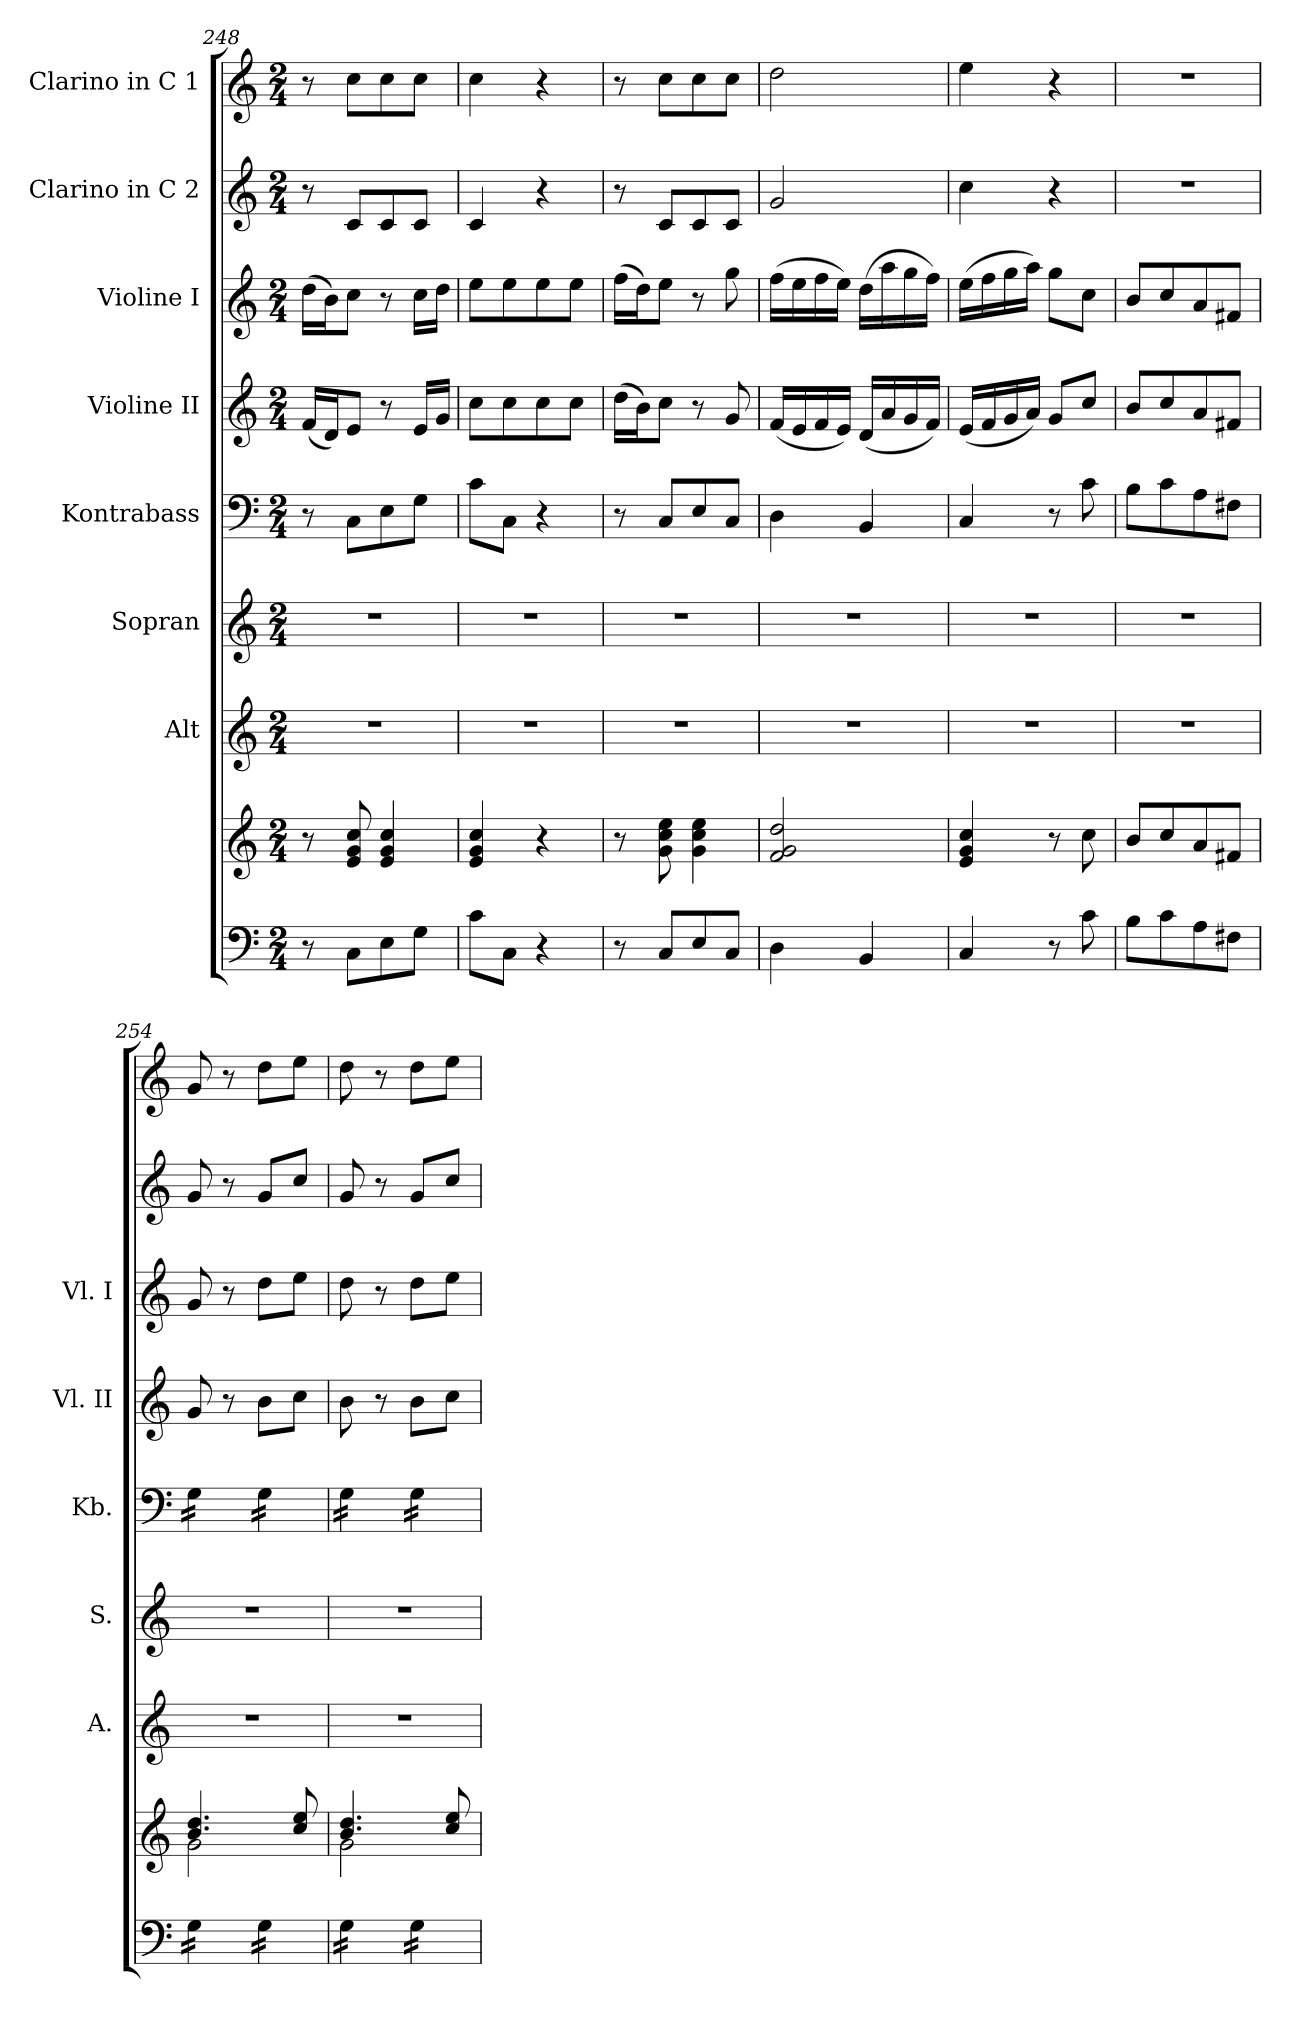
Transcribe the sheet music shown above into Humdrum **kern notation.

**kern	**kern	**kern	**kern	**kern	**kern	**kern	**kern	**kern
*part8	*part8	*part7	*part6	*part5	*part4	*part3	*part2	*part1
*staff9	*staff8	*staff7	*staff6	*staff5	*staff4	*staff3	*staff2	*staff1
*	*	*I"Alt	*I"Sopran	*I"Kontrabass	*I"Violine II	*I"Violine I	*I"Clarino in C 2	*I"Clarino in C 1
*	*	*I'A.	*I'S.	*I'Kb.	*I'Vl. II	*I'Vl. I	*	*
*clefF4	*clefG2	*clefG2	*clefG2	*clefF4	*clefG2	*clefG2	*clefG2	*clefG2
*	*	*	*	*ITrd7c12	*	*	*	*
*k[]	*k[]	*k[]	*k[]	*k[]	*k[]	*k[]	*k[]	*k[]
*C:	*C:	*C:	*C:	*C:	*C:	*C:	*C:	*C:
*M2/4	*M2/4	*M2/4	*M2/4	*M2/4	*M2/4	*M2/4	*M2/4	*M2/4
=248	=248	=248	=248	=248	=248	=248	=248	=248
8r	8r	2r	2r	8r	(<16f/LL	(>16dd\LL	8r	8r
.	.	.	.	.	16d/J)	16b\J)	.	.
8C\L	8e/ 8g/ 8cc/	.	.	8CC\L	8e/J	8cc\J	8c/L	8cc\L
8E\	4e/ 4g/ 4cc/	.	.	8EE\	8r	8r	8c/	8cc\
8G\J	.	.	.	8GG\J	16e/LL	16cc\LL	8c/J	8cc\J
.	.	.	.	.	16g/JJ	16dd\JJ	.	.
=249	=249	=249	=249	=249	=249	=249	=249	=249
8c\L	4e/ 4g/ 4cc/	2r	2r	8C\L	8cc\L	8ee\L	4c/	4cc\
8C\J	.	.	.	8CC\J	8cc\	8ee\	.	.
4r	4r	.	.	4r	8cc\	8ee\	4r	4r
.	.	.	.	.	8cc\J	8ee\J	.	.
=250	=250	=250	=250	=250	=250	=250	=250	=250
8r	8r	2r	2r	8r	(>16dd\LL	(>16ff\LL	8r	8r
.	.	.	.	.	16b\J)	16dd\J)	.	.
8C/L	8g\ 8cc\ 8ee\	.	.	8CC/L	8cc\J	8ee\J	8c/L	8cc\L
8E/	4g\ 4cc\ 4ee\	.	.	8EE/	8r	8r	8c/	8cc\
8C/J	.	.	.	8CC/J	8g/	8gg\	8c/J	8cc\J
=251	=251	=251	=251	=251	=251	=251	=251	=251
4D\	2f/ 2g/ 2dd/	2r	2r	4DD\	(<16f/LL	(>16ff\LL	2g/	2dd\
.	.	.	.	.	16e/	16ee\	.	.
.	.	.	.	.	16f/	16ff\	.	.
.	.	.	.	.	16e/JJ)	16ee\JJ)	.	.
4BB/	.	.	.	4BBB/	(<16d/LL	(>16dd\LL	.	.
.	.	.	.	.	16a/	16aa\	.	.
.	.	.	.	.	16g/	16gg\	.	.
.	.	.	.	.	16f/JJ)	16ff\JJ)	.	.
=252	=252	=252	=252	=252	=252	=252	=252	=252
4C/	4e/ 4g/ 4cc/	2r	2r	4CC/	(<16e/LL	(>16ee\LL	4cc\	4ee\
.	.	.	.	.	16f/	16ff\	.	.
.	.	.	.	.	16g/	16gg\	.	.
.	.	.	.	.	16a/JJ)	16aa\JJ)	.	.
8r	8r	.	.	8r	8g/L	8gg\L	4r	4r
8c\	8cc\	.	.	8C\	8cc/J	8cc\J	.	.
=253	=253	=253	=253	=253	=253	=253	=253	=253
8B\L	8b/L	2r	2r	8BB\L	8b/L	8b/L	2r	2r
8c\	8cc/	.	.	8C\	8cc/	8cc/	.	.
8A\	8a/	.	.	8AA\	8a/	8a/	.	.
8F#X\J	8f#X/J	.	.	8FF#X\J	8f#X/J	8f#X/J	.	.
=254	=254	=254	=254	=254	=254	=254	=254	=254
*	*^	*	*	*	*	*	*	*
*tremolo	*	*	*	*	*	*	*	*	*
*	*	*	*	*	*tremolo	*	*	*	*
16G\LL	4.b/ 4.dd/	2g\	2r	2r	16GG\LL	8g/	8g/	8g/	8g/
16G\	.	.	.	.	16GG\	.	.	.	.
16G\	.	.	.	.	16GG\	8r	8r	8r	8r
16G\JJ	.	.	.	.	16GG\JJ	.	.	.	.
16G\LL	.	.	.	.	16GG\LL	8b\L	8dd\L	8g/L	8dd\L
16G\	.	.	.	.	16GG\	.	.	.	.
16G\	8cc/ 8ee/	.	.	.	16GG\	8cc\J	8ee\J	8cc/J	8ee\J
16G\JJ	.	.	.	.	16GG\JJ	.	.	.	.
=255	=255	=255	=255	=255	=255	=255	=255	=255	=255
16G\LL	4.b/ 4.dd/	2g\	2r	2r	16GG\LL	8b\	8dd\	8g/	8dd\
16G\	.	.	.	.	16GG\	.	.	.	.
16G\	.	.	.	.	16GG\	8r	8r	8r	8r
16G\JJ	.	.	.	.	16GG\JJ	.	.	.	.
16G\LL	.	.	.	.	16GG\LL	8b\L	8dd\L	8g/L	8dd\L
16G\	.	.	.	.	16GG\	.	.	.	.
16G\	8cc/ 8ee/	.	.	.	16GG\	8cc\J	8ee\J	8cc/J	8ee\J
16G\JJ	.	.	.	.	16GG\JJ	.	.	.	.
*	*	*	*	*	*Xtremolo	*	*	*	*
*Xtremolo	*	*	*	*	*	*	*	*	*
*	*v	*v	*	*	*	*	*	*	*
=	=	=	=	=	=	=	=	=
*-	*-	*-	*-	*-	*-	*-	*-	*-
